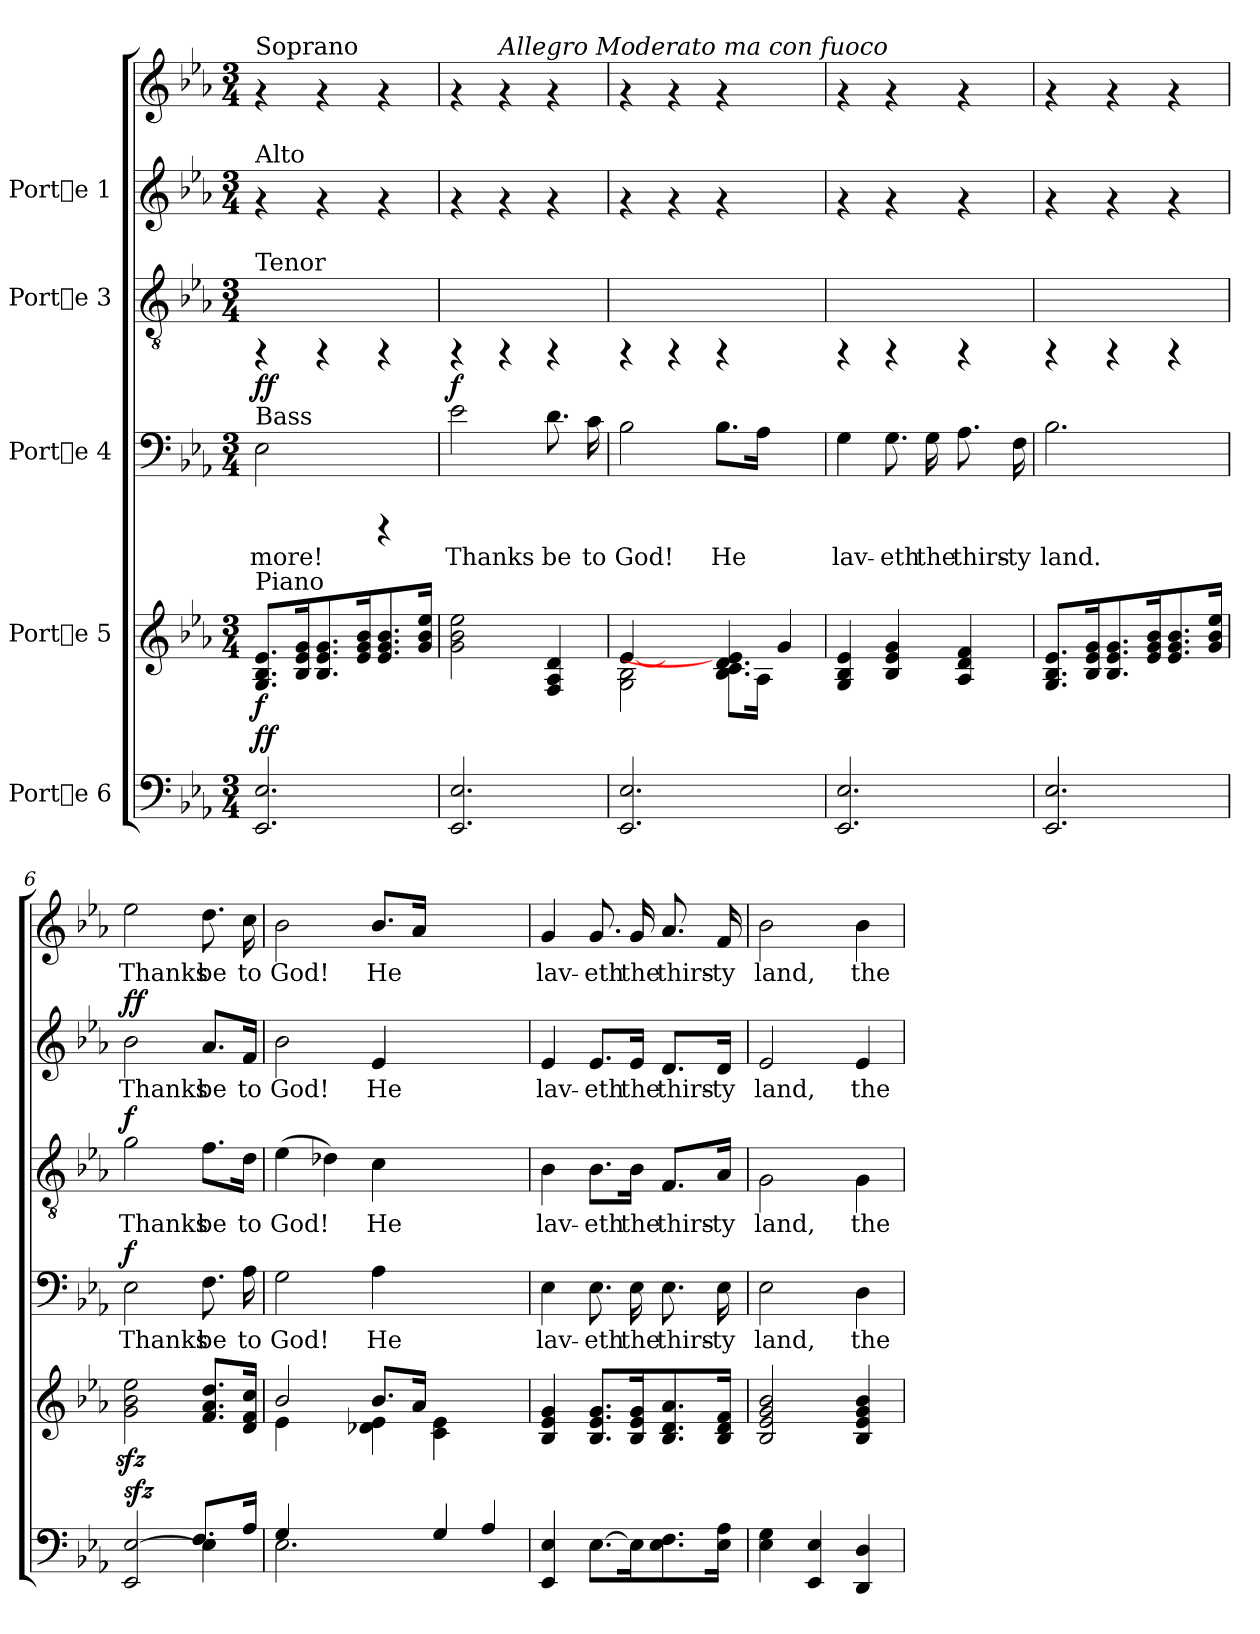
**kern	**dynam	**kern	**dynam	**kern	**text	**dynam	**kern	**text	**dynam	**kern	**text	**kern	**text	**dynam
*part5	*part5	*part4	*part4	*part3	*part3	*part3	*part2	*part2	*part2	*part1	*part1	*part1	*part1	*part1
*staff6	*staff6	*staff5	*staff5	*staff4	*staff4	*staff4	*staff3	*staff3	*staff3	*staff2	*staff2	*staff1	*staff1	*staff1/2
*I"Porte 6	*	*I"Porte 5	*	*I"Porte 4	*	*	*I"Porte 3	*	*	*I"Porte 1	*	*	*	*
!!LO:PB:g=z
*stria5	*	*stria5	*	*stria5	*	*	*stria5	*	*	*stria5	*	*stria5	*	*
*clefF4	*	*clefG2	*	*clefF4	*	*	*clefGv2	*	*	*clefG2	*	*clefG2	*	*
*k[b-e-a-]	*	*k[b-e-a-]	*	*k[b-e-a-]	*	*	*k[b-e-a-]	*	*	*k[b-e-a-]	*	*k[b-e-a-]	*	*
*E-:	*	*E-:	*	*E-:	*	*	*E-:	*	*	*E-:	*	*E-:	*	*
*M3/4	*	*M3/4	*	*M3/4	*	*	*M3/4	*	*	*M3/4	*	*M3/4	*	*
*MM125	*	*MM125	*	*MM125	*	*	*MM125	*	*	*MM125	*	*MM125	*	*
=1	=1	=1	=1	=1	=1	=1	=1	=1	=1	=1	=1	=1	=1	=1
!	!	!	!	!	!	!	!	!	!	!	!	!LO:TX:a:t=Soprano	!	!
!	!	!	!	!	!	!	!	!	!	!LO:TX:a:t=Alto	!	!	!	!
!	!	!	!	!	!	!	!LO:TX:a:t=Tenor	!	!	!	!	!	!	!
!	!	!	!	!LO:TX:a:t=Bass	!	!	!	!	!	!	!	!	!	!
!	!	!LO:TX:a:t=Piano	!	!	!	!	!	!	!	!	!	!	!	!
!	!LO:DY:a	!	!	!	!LO:LY:b	!	!	!	!	!	!	!	!	!
!	!LO:DY:n=1:a	!	!LO:DY:b	!	!	!LO:DY:a	!	!	!	!	!	!	!	!
2.E-/ 2.EE-/	f f	8.e-/ 8.B-/ 8.G/L	f	2E-\	more!	ff	4rFF	.	.	4rf	.	4rf	.	.
.	.	16g/ 16e-/ 16B-/	.	.	.	.	.	.	.	.	.	.	.	.
.	.	8.g/ 8.e-/ 8.B-/	.	.	.	.	4rFF	.	.	4rf	.	4rf	.	.
.	.	16b-/ 16g/ 16e-/	.	.	.	.	.	.	.	.	.	.	.	.
.	.	8.b-/ 8.g/ 8.e-/	.	4rCCC	.	.	4rFF	.	.	4rf	.	4rf	.	.
.	.	16ee-/ 16b-/ 16g/J	.	.	.	.	.	.	.	.	.	.	.	.
=2	=2	=2	=2	=2	=2	=2	=2	=2	=2	=2	=2	=2	=2	=2
!	!	!	!	!	!LO:LY:b	!LO:DY:a	!	!	!	!	!	!	!	!
2.E-/ 2.EE-/	.	2ee-\ 2b-\ 2g\	.	2e-\	Thanks	f	4rFF	.	.	4rf	.	4rf	.	.
!	!	!	!	!	!	!	!	!	!	!	!	!LO:TX:a:i:t=Allegro Moderato ma con fuoco	!	!
.	.	.	.	.	.	.	4rFF	.	.	4rf	.	4rf	.	.
!	!	!	!	!	!LO:LY:b	!	!	!	!	!	!	!	!	!
.	.	4d/ 4A-/ 4F/	.	8.d\	be	.	4rFF	.	.	4rf	.	4rf	.	.
!	!	!	!	!	!LO:LY:b	!	!	!	!	!	!	!	!	!
.	.	.	.	16c\	to	.	.	.	.	.	.	.	.	.
=3	=3	=3	=3	=3	=3	=3	=3	=3	=3	=3	=3	=3	=3	=3
*	*	*^	*	*	*	*	*	*	*	*	*	*	*	*
!	!	!	!	!	!	!LO:LY:b	!	!	!	!	!	!	!	!	!
2.E-/ 2.EE-/	.	2B-\ 2G\	[<4e-/	.	2B-\	God!	.	4rFF	.	.	4rf	.	4rf	.	.
.	.	.	4ryy	.	.	.	.	4rFF	.	.	4rf	.	4rf	.	.
!	!	!	!	!	!	!LO:LY:b	!	!	!	!	!	!	!	!	!
.	.	4e-/] 4d/	8.c\ 8.B-\L	.	8.B-\L	He	.	4rFF	.	.	4rf	.	4rf	.	.
!	!	!	!	!	!	!LO:LY:b	!	!	!	!	!	!	!	!	!
.	.	.	16A-\J	.	16A-\J	.	.	.	.	.	.	.	.	.	.
4ryy	.	4g/	4ryy	.	4ryy	.	.	4ryy	.	.	4ryy	.	4ryy	.	.
=4	=4	=4	=4	=4	=4	=4	=4	=4	=4	=4	=4	=4	=4	=4	=4
!	!	!	!	!	!	!LO:LY:b	!	!	!	!	!	!	!	!	!
*	*	*v	*v	*	*	*	*	*	*	*	*	*	*	*	*
2.E-/ 2.EE-/	.	4e-/ 4B-/ 4G/	.	4G\	lav-	.	4rFF	.	.	4rf	.	4rf	.	.
!	!	!	!	!	!LO:LY:b	!	!	!	!	!	!	!	!	!
.	.	4g/ 4e-/ 4B-/	.	8.G\	-eth	.	4rFF	.	.	4rf	.	4rf	.	.
!	!	!	!	!	!LO:LY:b	!	!	!	!	!	!	!	!	!
.	.	.	.	16G\	the	.	.	.	.	.	.	.	.	.
!	!	!	!	!	!LO:LY:b	!	!	!	!	!	!	!	!	!
.	.	4f/ 4d/ 4A-/	.	8.A-\	thirs-	.	4rFF	.	.	4rf	.	4rf	.	.
!	!	!	!	!	!LO:LY:b	!	!	!	!	!	!	!	!	!
.	.	.	.	16F\	-ty	.	.	.	.	.	.	.	.	.
=5	=5	=5	=5	=5	=5	=5	=5	=5	=5	=5	=5	=5	=5	=5
!	!	!	!	!	!LO:LY:b	!	!	!	!	!	!	!	!	!
2.E-/ 2.EE-/	.	8.e-/ 8.B-/ 8.G/L	.	2.B-\	land.	.	4rFF	.	.	4rf	.	4rf	.	.
.	.	16g/ 16e-/ 16B-/	.	.	.	.	.	.	.	.	.	.	.	.
.	.	8.g/ 8.e-/ 8.B-/	.	.	.	.	4rFF	.	.	4rf	.	4rf	.	.
.	.	16b-/ 16g/ 16e-/	.	.	.	.	.	.	.	.	.	.	.	.
.	.	8.b-/ 8.g/ 8.e-/	.	.	.	.	4rFF	.	.	4rf	.	4rf	.	.
.	.	16ee-/ 16b-/ 16g/J	.	.	.	.	.	.	.	.	.	.	.	.
=6	=6	=6	=6	=6	=6	=6	=6	=6	=6	=6	=6	=6	=6	=6
*^	*	*	*	*	*	*	*	*	*	*	*	*	*	*
!	!	!LO:DY:a	!	!	!	!LO:LY:b	!LO:DY:a	!	!LO:LY:b	!LO:DY:a	!	!LO:LY:b	!	!LO:LY:b	!LO:DY:a=2
!	!	!	!	!	!	!	!	!	!	!	!	!	!	!	!LO:DY:n=1:a
[<2E-/ 2EE-/	2ryy	sfz	2ee-\zz< 2b-\zz< 2g\zz<	.	2E-\	Thanks	f	2g\	Thanks	f	2b-\	Thanks	2ee-\	Thanks	f f
!	!	!	!	!	!	!LO:LY:b	!	!	!LO:LY:b	!	!	!LO:LY:b	!	!LO:LY:b	!
4E-\]	8.F/L	.	8.dd/ 8.a-/ 8.f/L	.	8.F\	be	.	8.f\L	be	.	8.a-/L	be	8.dd\	be	.
!	!	!	!	!	!	!LO:LY:b	!	!	!LO:LY:b	!	!	!LO:LY:b	!	!LO:LY:b	!
.	16A-/J	.	16cc/ 16f/ 16d/J	.	16A-\	to	.	16d\Jk	to	.	16f/Jk	to	16cc\	to	.
!!LO:LB:g=z
=7	=7	=7	=7	=7	=7	=7	=7	=7	=7	=7	=7	=7	=7	=7	=7
*	*	*	*^	*	*	*	*	*	*	*	*	*	*	*	*
!	!	!	!	!	!	!	!LO:LY:b	!	!	!LO:LY:b	!	!	!LO:LY:b	!	!LO:LY:b	!
2.E-\	4G/	.	2b-/	4e-\	.	2G\	God!	.	(>4e-\	God!	.	2b-\	God!	2b-\	God!	.
!	!	!	!	!	!	!	!	!	!	!LO:LY:b	!	!	!	!	!	!
.	1ryy	.	.	4ryy	.	.	.	.	4d-X\)	.	.	.	.	.	.	.
!	!	!	!	!	!	!	!LO:LY:b	!	!	!LO:LY:b	!	!	!LO:LY:b	!	!LO:LY:b	!
.	.	.	4e-\ 4d-X\	8.b-/L	.	4A-\	He	.	4c\	He	.	4e-/	He	8.b-/L	He	.
!	!	!	!	!	!	!	!	!	!	!	!	!	!	!	!LO:LY:b	!
.	.	.	.	16a-/J	.	.	.	.	.	.	.	.	.	16a-/J	.	.
4G/	.	.	4e-\ 4c\	4ryy	.	2ryy	.	.	2ryy	.	.	2ryy	.	2ryy	.	.
4A-/	.	.	4ryy	4ryy	.	.	.	.	.	.	.	.	.	.	.	.
*v	*v	*	*	*	*	*	*	*	*	*	*	*	*	*	*	*
=8	=8	=8	=8	=8	=8	=8	=8	=8	=8	=8	=8	=8	=8	=8	=8
!	!	!	!	!	!	!LO:LY:b	!	!	!LO:LY:b	!	!	!LO:LY:b	!	!LO:LY:b	!
*	*	*v	*v	*	*	*	*	*	*	*	*	*	*	*	*
4E-/ 4EE-/	.	4g/ 4e-/ 4B-/	.	4E-\	lav-	.	4B-\	lav-	.	4e-/	lav-	4g/	lav-	.
!	!	!	!	!	!LO:LY:b	!	!	!LO:LY:b	!	!	!LO:LY:b	!	!LO:LY:b	!
[>8.E-\L	.	8.g/ 8.e-/ 8.B-/L	.	8.E-\	-eth	.	8.B-\L	-eth	.	8.e-/L	-eth	8.g/	-eth	.
!	!	!	!	!	!LO:LY:b	!	!	!LO:LY:b	!	!	!LO:LY:b	!	!LO:LY:b	!
16E-\]	.	16g/ 16e-/ 16B-/	.	16E-\	the	.	16B-\Jk	the	.	16e-/Jk	the	16g/	the	.
!	!	!	!	!	!LO:LY:b	!	!	!LO:LY:b	!	!	!LO:LY:b	!	!LO:LY:b	!
8.F\ 8.E-\	.	8.a-/ 8.d/ 8.B-/	.	8.E-\	thirs-	.	8.F/L	thirs-	.	8.d/L	thirs-	8.a-/	thirs-	.
!	!	!	!	!	!LO:LY:b	!	!	!LO:LY:b	!	!	!LO:LY:b	!	!LO:LY:b	!
16A-\ 16E-\J	.	16f/ 16d/ 16B-/J	.	16E-\	-ty	.	16A-/Jk	-ty	.	16d/Jk	-ty	16f/	-ty	.
=9	=9	=9	=9	=9	=9	=9	=9	=9	=9	=9	=9	=9	=9	=9
!	!	!	!	!	!LO:LY:b	!	!	!LO:LY:b	!	!	!LO:LY:b	!	!LO:LY:b	!
4G\ 4E-\	.	2b-/ 2g/ 2e-/ 2B-/	.	2E-\	land,	.	2G\	land,	.	2e-/	land,	2b-\	land,	.
4E-/ 4EE-/	.	.	.	.	.	.	.	.	.	.	.	.	.	.
!	!	!	!	!	!LO:LY:b	!	!	!LO:LY:b	!	!	!LO:LY:b	!	!LO:LY:b	!
4D/ 4DD/	.	4b-/ 4g/ 4e-/ 4B-/	.	4D\	the	.	4G\	the	.	4e-/	the	4b-\	the	.
=	=	=	=	=	=	=	=	=	=	=	=	=	=	=
*-	*-	*-	*-	*-	*-	*-	*-	*-	*-	*-	*-	*-	*-	*-
